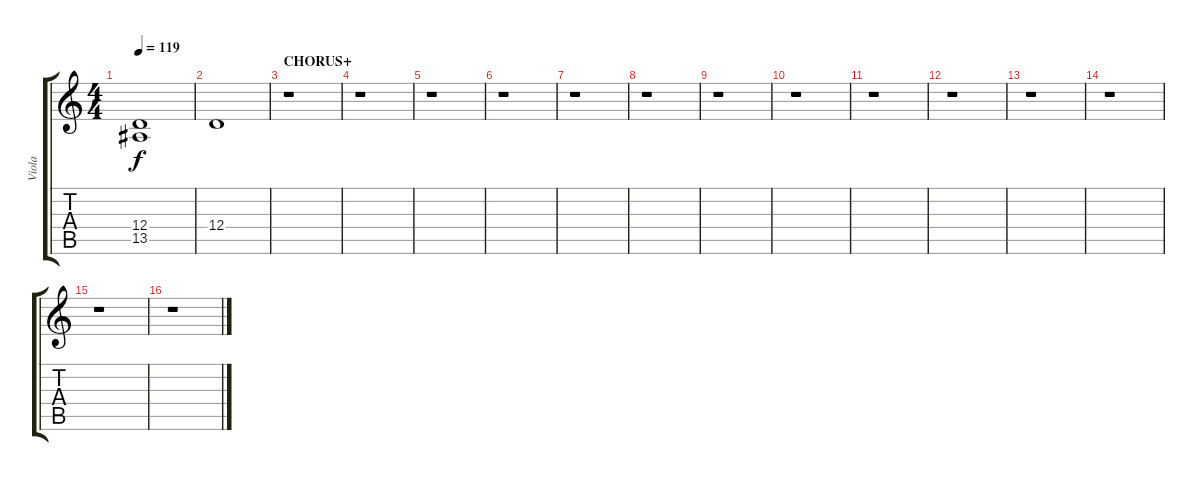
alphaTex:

\track ("Viola" "Viola") {instrument viola}
\staff {score tabs}
\tuning (E4 B3 G3 D3 A2 E2) {hide}
\ts (4 4)
\tempo 119
\clef g2
\ks c
(12.4 13.5).1{dy f} |
12.4.1 |
\section ("" "CHORUS+")
r.1 |
r.1 |
r.1 |
r.1 |
r.1 |
r.1 |
r.1 |
r.1 |
r.1 |
r.1 |
r.1 |
r.1 |
r.1 |
r.1
